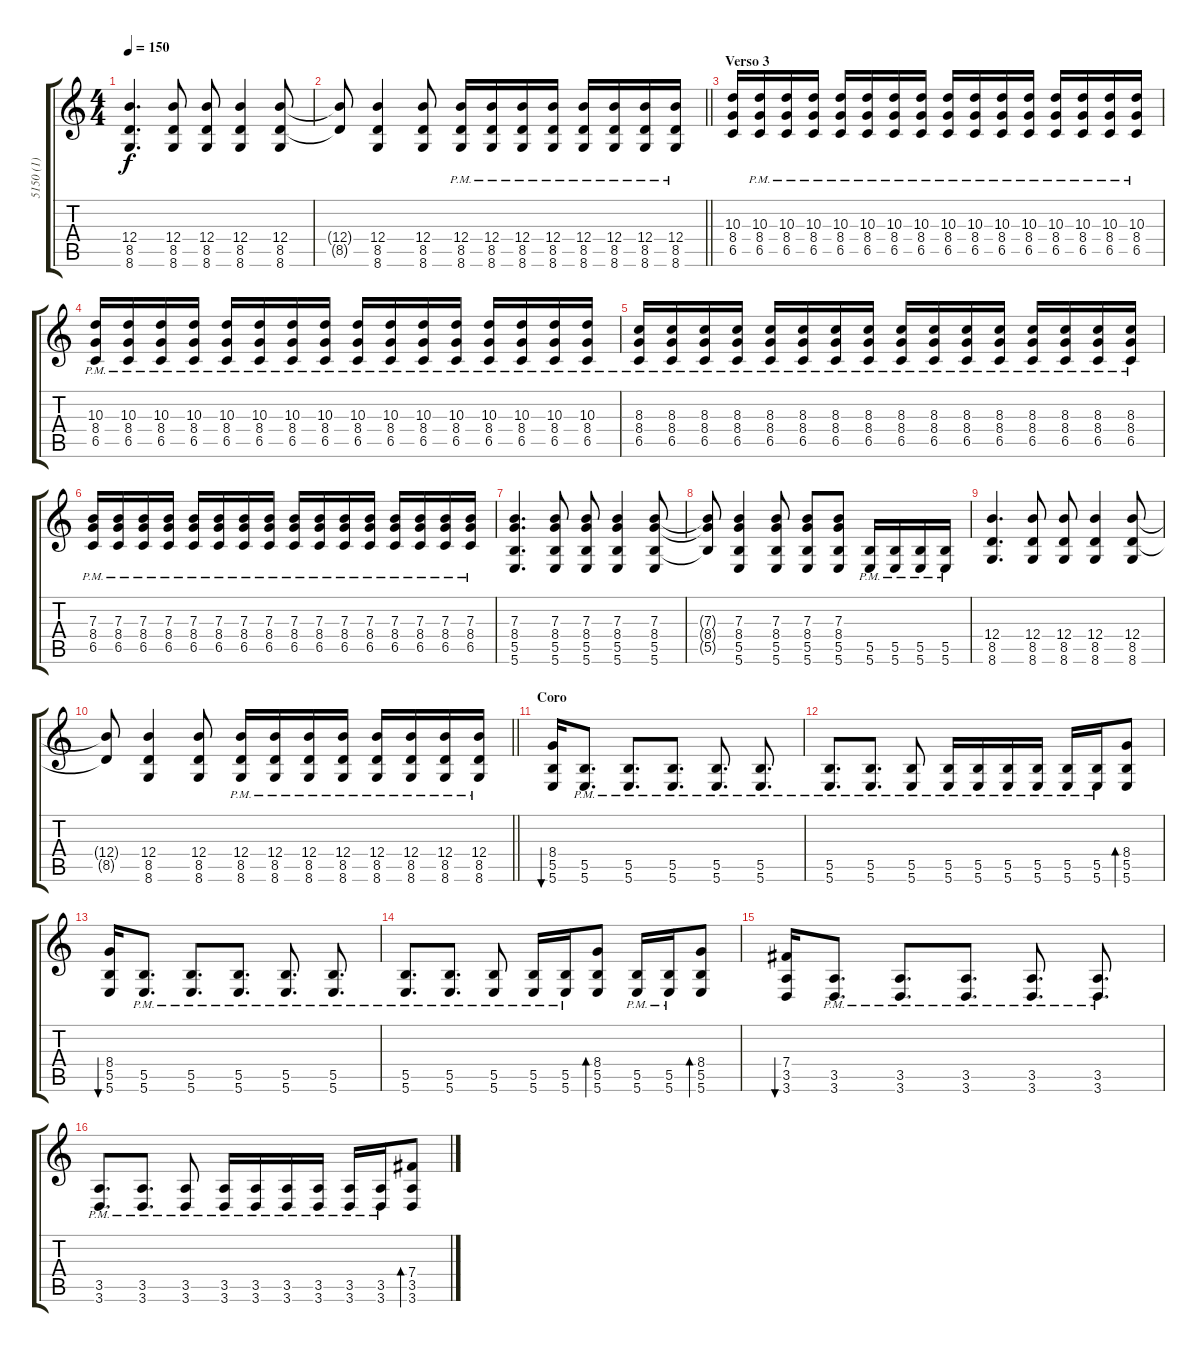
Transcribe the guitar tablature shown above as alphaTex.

\track ("5150 (1)" "5150 (1)") {instrument electricguitarjazz}
\staff {score tabs}
\tuning (Db4 Ab3 E3 B2 Gb2 B1) {hide}
\ts (4 4)
\tempo 150
\clef g2
\ks c
(12.4 8.5 8.6).4{d dy f} (12.4 8.5 8.6).8 (12.4 8.5 8.6).8 (12.4 8.5 8.6).4 (12.4 8.5 8.6).8 |
\barLineRight lightlight
(12.4{t} 8.5{t}).8 (12.4 8.5 8.6).4 (12.4 8.5 8.6).8 (12.4 8.5 8.6{pm}).16 (12.4 8.5 8.6{pm}).16 (12.4 8.5 8.6{pm}).16 (12.4 8.5 8.6{pm}).16 (12.4 8.5 8.6{pm}).16 (12.4 8.5 8.6{pm}).16 (12.4 8.5 8.6{pm}).16 (12.4 8.5 8.6{pm}).16 |
\section ("" "Verso 3")
(10.3 8.4 6.5).16 (10.3 8.4 6.5{pm}).16 (10.3 8.4 6.5{pm}).16 (10.3 8.4 6.5{pm}).16 (10.3 8.4 6.5{pm}).16 (10.3 8.4 6.5{pm}).16 (10.3 8.4 6.5{pm}).16 (10.3 8.4 6.5{pm}).16 (10.3 8.4 6.5{pm}).16 (10.3 8.4 6.5{pm}).16 (10.3 8.4 6.5{pm}).16 (10.3 8.4 6.5{pm}).16 (10.3 8.4 6.5{pm}).16 (10.3 8.4 6.5{pm}).16 (10.3 8.4 6.5{pm}).16 (10.3 8.4 6.5{pm}).16 |
(10.3 8.4 6.5{pm}).16 (10.3 8.4 6.5{pm}).16 (10.3 8.4 6.5{pm}).16 (10.3 8.4 6.5{pm}).16 (10.3 8.4 6.5{pm}).16 (10.3 8.4 6.5{pm}).16 (10.3 8.4 6.5{pm}).16 (10.3 8.4 6.5{pm}).16 (10.3 8.4 6.5{pm}).16 (10.3 8.4 6.5{pm}).16 (10.3 8.4 6.5{pm}).16 (10.3 8.4 6.5{pm}).16 (10.3 8.4 6.5{pm}).16 (10.3 8.4 6.5{pm}).16 (10.3 8.4 6.5{pm}).16 (10.3 8.4 6.5{pm}).16 |
(8.3 8.4 6.5{pm}).16 (8.3 8.4 6.5{pm}).16 (8.3 8.4 6.5{pm}).16 (8.3 8.4 6.5{pm}).16 (8.3 8.4 6.5{pm}).16 (8.3 8.4 6.5{pm}).16 (8.3 8.4 6.5{pm}).16 (8.3 8.4 6.5{pm}).16 (8.3 8.4 6.5{pm}).16 (8.3 8.4 6.5{pm}).16 (8.3 8.4 6.5{pm}).16 (8.3 8.4 6.5{pm}).16 (8.3 8.4 6.5{pm}).16 (8.3 8.4 6.5{pm}).16 (8.3 8.4 6.5{pm}).16 (8.3 8.4 6.5{pm}).16 |
(7.3 8.4 6.5{pm}).16 (7.3 8.4 6.5{pm}).16 (7.3 8.4 6.5{pm}).16 (7.3 8.4 6.5{pm}).16 (7.3 8.4 6.5{pm}).16 (7.3 8.4 6.5{pm}).16 (7.3 8.4 6.5{pm}).16 (7.3 8.4 6.5{pm}).16 (7.3 8.4 6.5{pm}).16 (7.3 8.4 6.5{pm}).16 (7.3 8.4 6.5{pm}).16 (7.3 8.4 6.5{pm}).16 (7.3 8.4 6.5{pm}).16 (7.3 8.4 6.5{pm}).16 (7.3 8.4 6.5{pm}).16 (7.3 8.4 6.5{pm}).16 |
(7.3 8.4 5.5 5.6).4{d} (7.3 8.4 5.5 5.6).8 (7.3 8.4 5.5 5.6).8 (7.3 8.4 5.5 5.6).4 (7.3 8.4 5.5 5.6).8 |
(7.3{t} 8.4{t} 5.5{t}).8 (7.3 8.4 5.5 5.6).4 (7.3 8.4 5.5 5.6).8 (7.3 8.4 5.5 5.6).8 (7.3 8.4 5.5 5.6).8 (5.5 5.6{pm}).16 (5.5 5.6{pm}).16 (5.5 5.6{pm}).16 (5.5 5.6{pm}).16 |
(12.4 8.5 8.6).4{d} (12.4 8.5 8.6).8 (12.4 8.5 8.6).8 (12.4 8.5 8.6).4 (12.4 8.5 8.6).8 |
\barLineRight lightlight
(12.4{t} 8.5{t}).8 (12.4 8.5 8.6).4 (12.4 8.5 8.6).8 (12.4 8.5 8.6{pm}).16 (12.4 8.5 8.6{pm}).16 (12.4 8.5 8.6{pm}).16 (12.4 8.5 8.6{pm}).16 (12.4 8.5 8.6{pm}).16 (12.4 8.5 8.6{pm}).16 (12.4 8.5 8.6{pm}).16 (12.4 8.5 8.6{pm}).16 |
\section ("" "Coro")
(8.4 5.5 5.6).16{bu 60 instrument overdrivenguitar} (5.5{pm} 5.6).8{d} (5.5{pm} 5.6).8{d} (5.5{pm} 5.6).8{d} (5.5{pm} 5.6).8{d} (5.5{pm} 5.6).8{d} |
(5.5{pm} 5.6).8{d} (5.5{pm} 5.6).8{d} (5.5{pm} 5.6).8 (5.5{pm} 5.6).16 (5.5{pm} 5.6).16 (5.5{pm} 5.6).16 (5.5{pm} 5.6).16 (5.5{pm} 5.6).16 (5.5{pm} 5.6).16 (8.4 5.5 5.6).8{bd 60} |
(8.4 5.5 5.6).16{bu 60} (5.5{pm} 5.6).8{d} (5.5{pm} 5.6).8{d} (5.5{pm} 5.6).8{d} (5.5{pm} 5.6).8{d} (5.5{pm} 5.6).8{d} |
(5.5{pm} 5.6).8{d} (5.5{pm} 5.6).8{d} (5.5{pm} 5.6).8 (5.5{pm} 5.6).16 (5.5{pm} 5.6).16 (8.4 5.5 5.6).8{bd 60} (5.5{pm} 5.6).16 (5.5{pm} 5.6).16 (8.4 5.5 5.6).8{bd 60} |
(7.4 3.5 3.6).16{bu 60} (3.5{pm} 3.6).8{d} (3.5{pm} 3.6).8{d} (3.5{pm} 3.6).8{d} (3.5{pm} 3.6).8{d} (3.5{pm} 3.6).8{d} |
(3.5{pm} 3.6).8{d} (3.5{pm} 3.6).8{d} (3.5{pm} 3.6).8 (3.5{pm} 3.6).16 (3.5{pm} 3.6).16 (3.5{pm} 3.6).16 (3.5{pm} 3.6).16 (3.5{pm} 3.6).16 (3.5{pm} 3.6).16 (7.4 3.5 3.6).8{bd 60}
